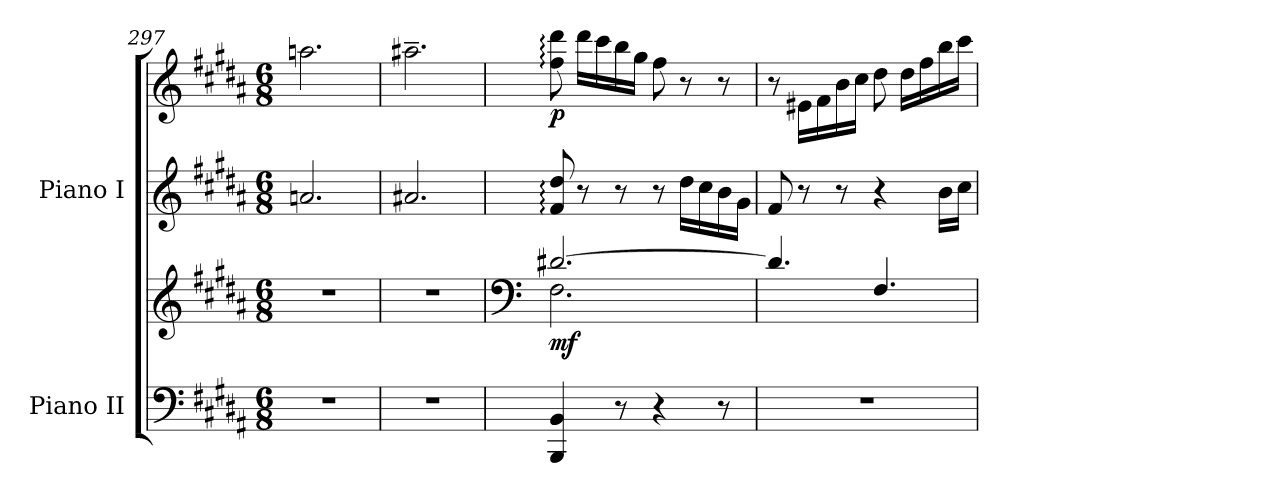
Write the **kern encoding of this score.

**kern	**kern	**dynam	**kern	**kern	**dynam
*part2	*part2	*part2	*part1	*part1	*part1
*staff4	*staff3	*staff3/4	*staff2	*staff1	*staff1/2
*I"Piano II	*	*	*I"Piano I	*	*
*I'Pno. II	*	*	*I'Pno. I	*	*
*clefF4	*clefG2	*	*clefG2	*clefG2	*
*k[f#c#g#d#a#]	*k[f#c#g#d#a#]	*	*k[f#c#g#d#a#]	*k[f#c#g#d#a#]	*
*M6/8	*M6/8	*	*M6/8	*M6/8	*
=297	=297	=297	=297	=297	=297
2.r	2.r	.	2.an/	2.aan\	.
!!LO:LB:g=z
=298	=298	=298	=298	=298	=298
2.r	2.r	.	2.a#X/	2.aa#X~\	.
!!LO:LB:g=z
=299	=299	=299	=299	=299	=299
*	*clefF4	*	*	*	*
*	*	*	*	*MM160	*
*	*^	*	*	*	*
!	!	!	!LO:DY:b	!	!	!LO:DY:b
4BBB/ 4BB/	[2.d#X/	2.F#\	mf	8f#/: 8dd#/:	8ff#\: 8ddd#\:	p
.	.	.	.	8r	16ddd#\LL	.
.	.	.	.	.	16ccc#\	.
8r	.	.	.	8r	16bb\	.
.	.	.	.	.	16gg#\JJ	.
4r	.	.	.	8r	8ff#\	.
.	.	.	.	16dd#\LL	8r	.
.	.	.	.	16cc#\	.	.
8r	.	.	.	16b\	8r	.
.	.	.	.	16g#\JJ	.	.
*	*v	*v	*	*	*	*
=300	=300	=300	=300	=300	=300
2.r	4.d#/]	.	8f#/	8r	.
.	.	.	8r	16e#X\LL	.
.	.	.	.	16f#\	.
.	.	.	8r	16b\	.
.	.	.	.	16cc#\JJ	.
.	4.F#/	.	4r	8dd#\	.
.	.	.	.	16dd#\LL	.
.	.	.	.	16ff#\	.
.	.	.	16b\LL	16bb\	.
.	.	.	16cc#\JJ	16ccc#\JJ	.
=	=	=	=	=	=
*-	*-	*-	*-	*-	*-
